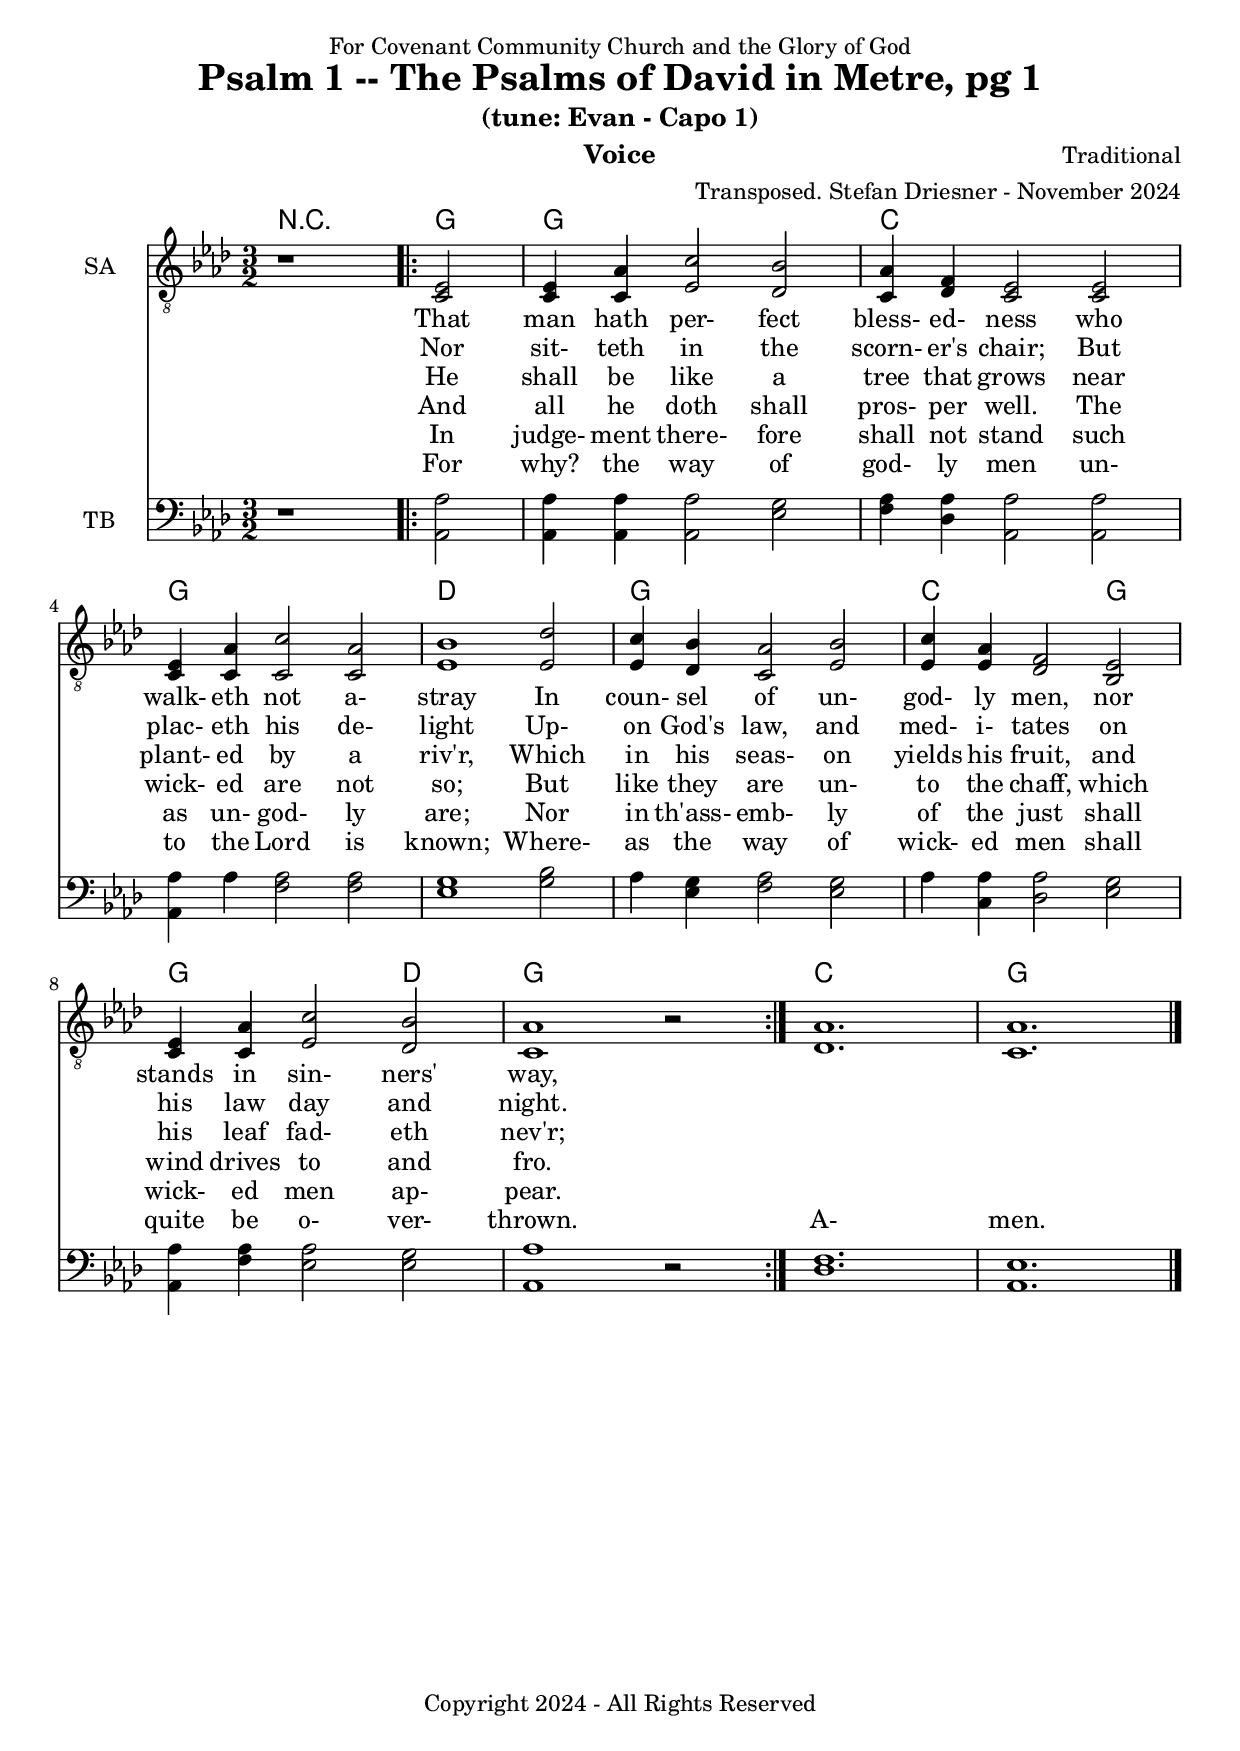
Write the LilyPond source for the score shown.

\version "2.24.1"
\language "english"

% force .mid extension for MIDI file output
#(ly:set-option 'midi-extension "mid")

\header {
  dedication = "For Covenant Community Church and the Glory of God"
  title = "Psalm 1 -- The Psalms of David in Metre, pg 1"
  subtitle = "(tune: Evan - Capo 1)"
  instrument = "Voice"
  composer = "Traditional"
  arranger = "Transposed. Stefan Driesner - November 2024"
  meter = ""
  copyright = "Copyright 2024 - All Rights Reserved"
}

global = {
  \key af \major
  \numericTimeSignature
  \time 3/2
}

versesVoiceOne = \lyricmode {
  % Verses 1
  That man hath per- fect bless- ed- ness 
  who walk- eth not a- stray
  In coun- sel of un- god- ly men,
  nor stands in sin- ners' way,
}

versesVoiceTwo = \lyricmode {
  % Verse 2
  Nor sit- teth in the scorn- er's chair;
  But plac- eth his de- light
  Up- on God's law, and med- i- tates
  on his law day and night.
}

versesVoiceThree = \lyricmode {
  % Verse 3
  He shall be like a tree that grows
  near plant- ed by a riv'r,
  Which in his seas- on yields his fruit,
  and his leaf fad- eth nev'r;
}

versesVoiceFour = \lyricmode {
  % Verse 4
  And all he doth shall pros- per well.
  The wick- ed are not so;
  But like they are un- to the chaff,
  which wind drives to and fro.
}

versesVoiceFive = \lyricmode {
  % Verse 5
  In judge- ment there- fore shall not stand
  such as un- god- ly are;
  Nor in th'ass- emb- ly of the just
  shall wick- ed men ap- pear.
}

versesVoiceSix = \lyricmode {
  % Verse 6
  For why? the way of god- ly men
  un- to the Lord is known;
  Where- as the way of wick- ed men
  shall quite be o- ver- thrown.
  A- men.
}

SAVoice = \relative c {
  \global
  \dynamicUp
  % Music follows here.
  {
    r1
    \repeat volta 2
    {
      <ef  c  >2 |
      <c   ef >4 <c   af'>4 <ef  c'>2  <df  bf'>2 | < c  af'>4 <df   f >4 < c  ef >2  < c  ef >2 |
      <c   ef >4 <c   af'>4 <c   c'>2  < c  af'>2 | <ef  bf'>1                        <ef  df'>2 |
      <ef  c '>4 <df  bf'>4 <c  af'>2  <ef  bf'>2 | <ef  c '>4 <ef  af >4 <df   f >2  <bf  ef >2 |
      <c   ef >4 <c   af'>4 <ef c '>2  <df  bf'>2 | <c   af'>1
      r2
    }
  }
  <df  af' >1. <c  af' >1.
  \bar "|."
}

TBVoice = \relative c {
  \global
  \dynamicUp
  % Music follows here.
  {
    r1
    \repeat volta 2
    {
      <af  af'>2 |
      <af  af'>4 <af  af'>4 <af  af'>2  <ef' g  >2 | <f   af >4 <df  af'>4 <af  af'>2 <af  af'>2 |
      <af  af'>4 <    af'>4 <f   af >2  <f   af >2 | <ef  g  >1                       <g   bf >2 |
      <    af >4 <ef  g  >4 <f   af >2  <ef  g  >2 | <    af >4 <c , af'>4 <df  af'>2 <ef  g  >2 |
      <af, af'>4 <f ' af >4 <ef  af >2  <ef  g  >2 | <af, af'>1
      r2
    }
  }
  <df  f  >1. <af  ef' >1.
  \bar "|."
}

Chords = \new ChordNames {
  \chordmode {
    r1 <g>2 <g>1. <c>1. <g>1. <d>1. <g>1. <c>1 <g>2 <g>1 <d>2 <g>1. <c>1. <g>1.
  }
}

SAVoicePart = \new Staff \with {
  instrumentName = "SA"
  midiInstrument = "Voice Oohs"
} { \clef "treble_8" \SAVoice }
\addlyrics { \versesVoiceOne }
\addlyrics { \versesVoiceTwo }
\addlyrics { \versesVoiceThree }
\addlyrics { \versesVoiceFour }
\addlyrics { \versesVoiceFive }
\addlyrics { \versesVoiceSix }

TBVoicePart = \new Staff \with {
  instrumentName = "TB"
  midiInstrument = "Voice Oohs"
} { \clef bass \TBVoice }

\score {
  <<
    \Chords
    \SAVoicePart
    \TBVoicePart
  >>
  \layout { }
  \midi {
    \context {
      \Score
      tempoWholesPerMinute = #(ly:make-moment 100 2)
    }
  }
}

%\markup {
%  \fill-line {
%    {
%      \column {
%        \left-align {
%        }
%      }
%    }
%  }
